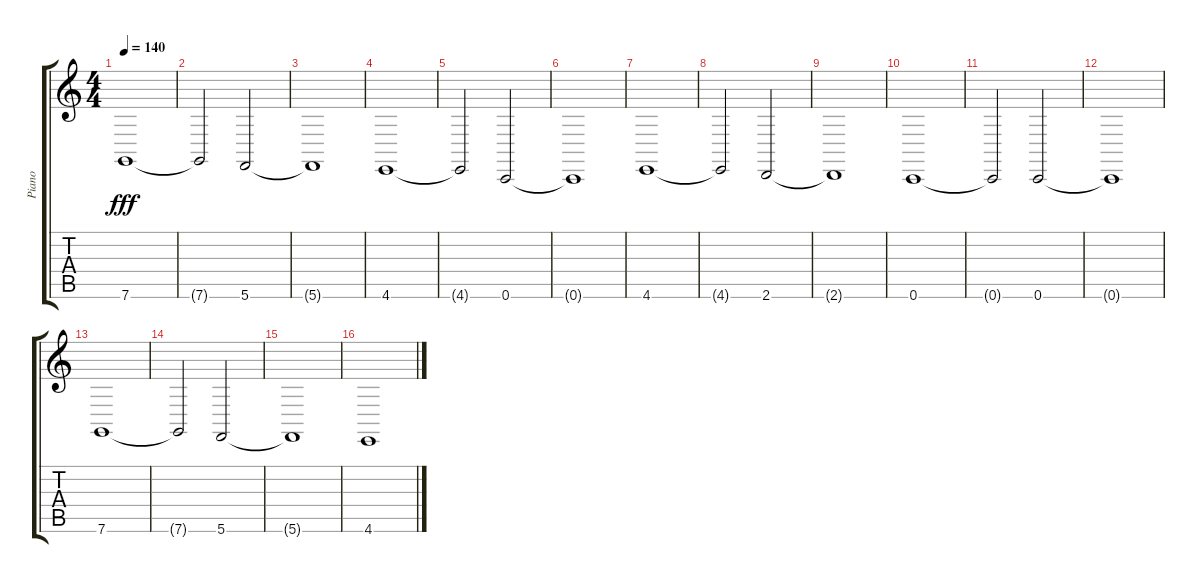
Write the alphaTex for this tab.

\track ("Piano" "Piano") {instrument electricgrandpiano}
\staff {score tabs}
\tuning (E4 B3 G3 D3 A2 C2) {hide}
\ts (4 4)
\tempo 140
\clef g2
\ks c
7.6.1{dy fff instrument electricgrandpiano} |
7.6{t}.2 5.6.2 |
5.6{t}.1 |
4.6.1 |
4.6{t}.2 0.6.2 |
0.6{t}.1 |
4.6.1 |
4.6{t}.2 2.6.2 |
2.6{t}.1 |
0.6.1 |
0.6{t}.2 0.6.2 |
0.6{t}.1 |
7.6.1 |
7.6{t}.2 5.6.2 |
5.6{t}.1 |
4.6.1
